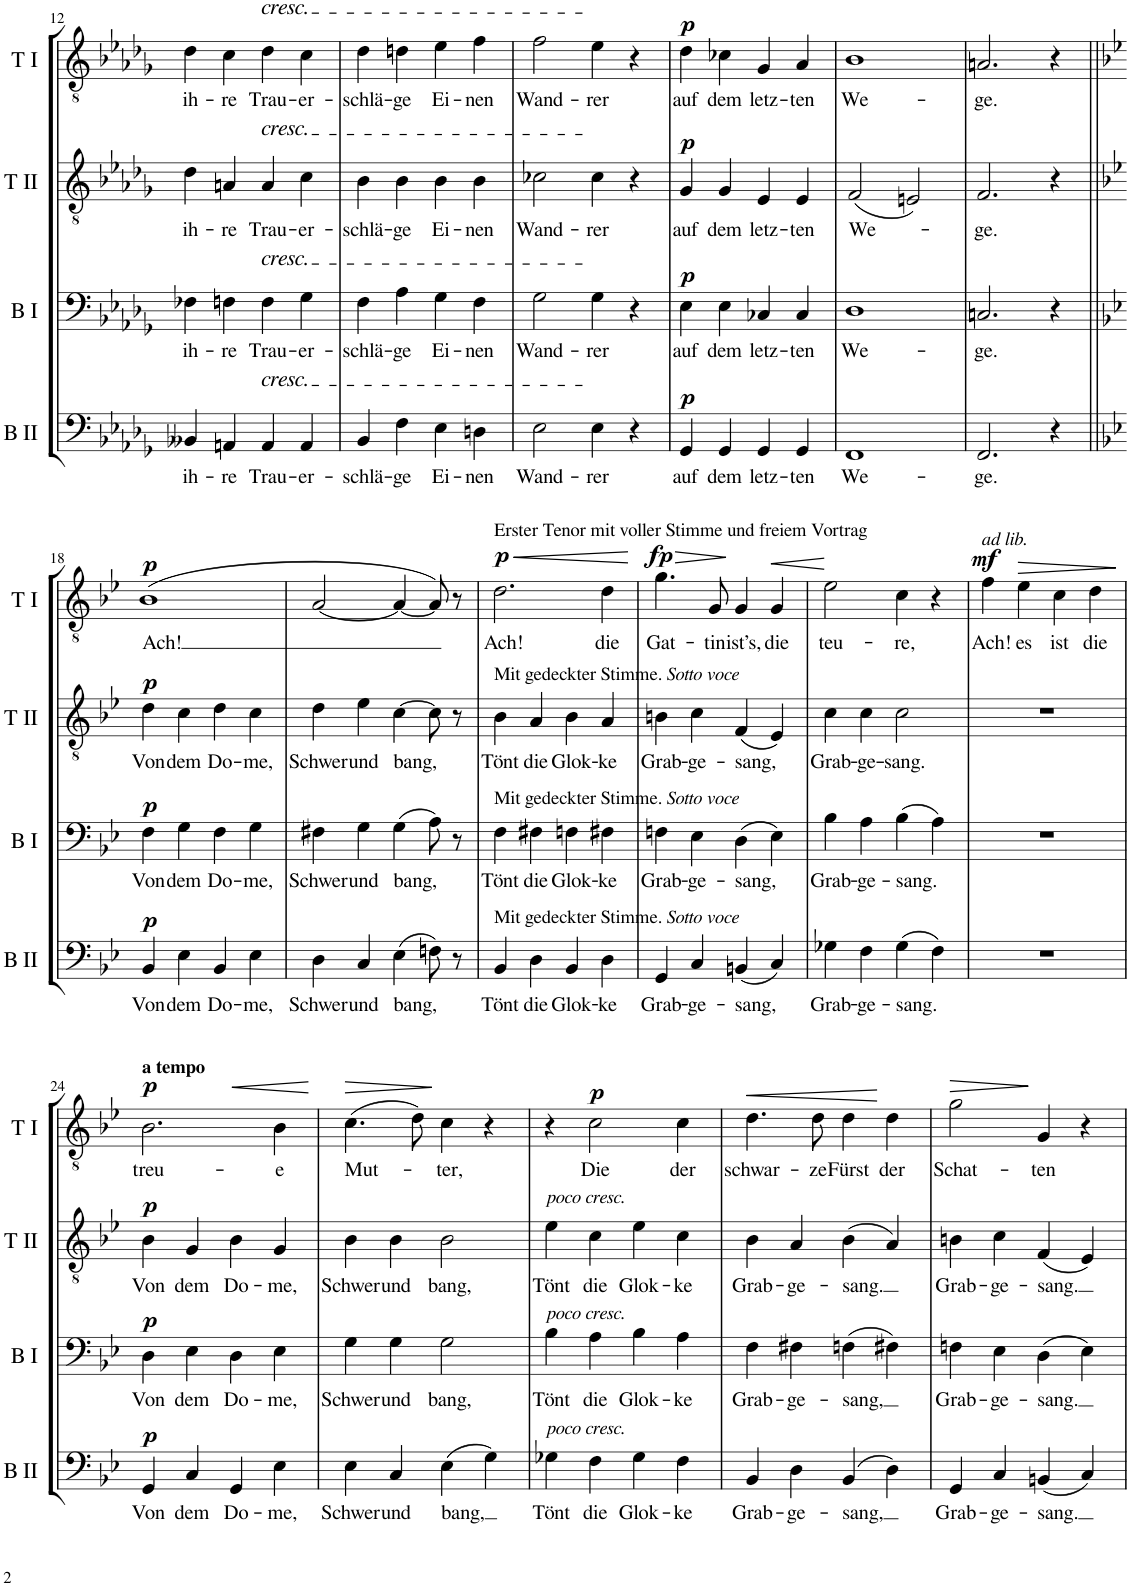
**kern	**text	**dynam	**kern	**text	**dynam	**kern	**text	**dynam	**kern	**text	**dynam
*part4	*part4	*part4	*part3	*part3	*part3	*part2	*part2	*part2	*part1	*part1	*part1
*staff4	*staff4	*staff4	*staff3	*staff3	*staff3	*staff2	*staff2	*staff2	*staff1	*staff1	*staff1
*I"Bass II.	*	*	*I"Bass I.	*	*	*I"Tenor II.	*	*	*I"Tenor I.	*	*
*I'B II	*	*	*I'B I	*	*	*I'T II	*	*	*I'T I	*	*
!!LO:PB:g=z
*clefF4	*	*	*clefF4	*	*	*clefGv2	*	*	*clefGv2	*	*
*k[b-e-a-d-g-]	*	*	*k[b-e-a-d-g-]	*	*	*k[b-e-a-d-g-]	*	*	*k[b-e-a-d-g-]	*	*
*M4/4	*	*	*M4/4	*	*	*M4/4	*	*	*M4/4	*	*
*met(c)	*	*	*met(c)	*	*	*met(c)	*	*	*met(c)	*	*
=12	=12	=12	=12	=12	=12	=12	=12	=12	=12	=12	=12
!	!LO:LY:b	!	!	!LO:LY:b	!	!	!LO:LY:b	!	!	!LO:LY:b	!
4BB--X/	ih-	.	4F-X\	ih-	.	4d-\	ih-	.	4d-\	ih-	.
!	!LO:LY:b	!	!	!LO:LY:b	!	!	!LO:LY:b	!	!	!LO:LY:b	!
4AAn/	-re	.	4Fn\	-re	.	4An/	-re	.	4c\	-re	.
!	!	!	!	!	!	!	!	!	!LO:TX:a:i:t=cresc.	!	!
!	!	!	!	!	!	!LO:TX:a:i:t=cresc.	!	!	!	!	!
!	!	!	!LO:TX:a:i:t=cresc.	!	!	!	!	!	!	!	!
!LO:TX:a:i:t=cresc.	!	!	!	!	!	!	!	!	!	!	!
!	!LO:LY:b	!	!	!LO:LY:b	!	!	!LO:LY:b	!	!	!LO:LY:b	!
4AA/	Trau-	.	4F\	Trau-	.	4A/	Trau-	.	4d-\	Trau-	.
!	!LO:LY:b	!	!	!LO:LY:b	!	!	!LO:LY:b	!	!	!LO:LY:b	!
4AA/	-er-	.	4G-\	-er-	.	4c\	-er-	.	4c\	-er-	.
=13	=13	=13	=13	=13	=13	=13	=13	=13	=13	=13	=13
!	!LO:LY:b	!	!	!LO:LY:b	!	!	!LO:LY:b	!	!	!LO:LY:b	!
4BB-/	-schlä-	.	4F\	-schlä-	.	4B-\	-schlä-	.	4d-\	-schlä-	.
!	!LO:LY:b	!	!	!LO:LY:b	!	!	!LO:LY:b	!	!	!LO:LY:b	!
4F\	-ge	.	4A-\	-ge	.	4B-\	-ge	.	4dn\	-ge	.
!	!LO:LY:b	!	!	!LO:LY:b	!	!	!LO:LY:b	!	!	!LO:LY:b	!
4E-\	Ei-	.	4G-\	Ei-	.	4B-\	Ei-	.	4e-\	Ei-	.
!	!LO:LY:b	!	!	!LO:LY:b	!	!	!LO:LY:b	!	!	!LO:LY:b	!
4Dn\	-nen	.	4F\	-nen	.	4B-\	-nen	.	4f\	-nen	.
=14	=14	=14	=14	=14	=14	=14	=14	=14	=14	=14	=14
!	!LO:LY:b	!	!	!LO:LY:b	!	!	!LO:LY:b	!	!	!LO:LY:b	!
2E-\	Wand-	.	2G-\	Wand-	.	2c-X\	Wand-	.	2f\	Wand-	.
!	!LO:LY:b	!	!	!LO:LY:b	!	!	!LO:LY:b	!	!	!LO:LY:b	!
4E-\	-rer	.	4G-\	-rer	.	4c-\	-rer	.	4e-\	-rer	.
4r	.	.	4r	.	.	4r	.	.	4r	.	.
=15	=15	=15	=15	=15	=15	=15	=15	=15	=15	=15	=15
!	!LO:LY:b	!LO:DY:a	!	!LO:LY:b	!LO:DY:a	!	!LO:LY:b	!LO:DY:a	!	!LO:LY:b	!LO:DY:a
4GG-/	auf	p	4E-\	auf	p	4G-/	auf	p	4d-\	auf	p
!	!LO:LY:b	!	!	!LO:LY:b	!	!	!LO:LY:b	!	!	!LO:LY:b	!
4GG-/	dem	.	4E-\	dem	.	4G-/	dem	.	4c-X\	dem	.
!	!LO:LY:b	!	!	!LO:LY:b	!	!	!LO:LY:b	!	!	!LO:LY:b	!
4GG-/	letz-	.	4C-X/	letz-	.	4E-/	letz-	.	4G-/	letz-	.
!	!LO:LY:b	!	!	!LO:LY:b	!	!	!LO:LY:b	!	!	!LO:LY:b	!
4GG-/	-ten	.	4C-/	-ten	.	4E-/	-ten	.	4A-/	-ten	.
=16	=16	=16	=16	=16	=16	=16	=16	=16	=16	=16	=16
!	!LO:LY:b	!	!	!LO:LY:b	!	!	!LO:LY:b	!	!	!LO:LY:b	!
1FF	We-	.	1D-	We-	.	(2F/	We-	.	1B-	We-	.
.	.	.	.	.	.	2En/)	.	.	.	.	.
=17	=17	=17	=17	=17	=17	=17	=17	=17	=17	=17	=17
!	!LO:LY:b	!	!	!LO:LY:b	!	!	!LO:LY:b	!	!	!LO:LY:b	!
2.FF/	-ge.	.	2.Cn/	-ge.	.	2.F/	-ge.	.	2.An/	-ge.	.
4r	.	.	4r	.	.	4r	.	.	4r	.	.
!!LO:LB:g=z
=18||	=18||	=18||	=18||	=18||	=18||	=18||	=18||	=18||	=18||	=18||	=18||
*k[b-e-]	*	*	*k[b-e-]	*	*	*k[b-e-]	*	*	*k[b-e-]	*	*
!	!LO:LY:b	!LO:DY:a	!	!LO:LY:b	!LO:DY:a	!	!LO:LY:b	!LO:DY:a	!	!LO:LY:b	!LO:DY:a
4BB-/	Von	p	4F\	Von	p	4d\	Von	p	(1B-	Ach!	p
!	!LO:LY:b	!	!	!LO:LY:b	!	!	!LO:LY:b	!	!	!	!
4E-\	dem	.	4G\	dem	.	4c\	dem	.	.	.	.
!	!LO:LY:b	!	!	!LO:LY:b	!	!	!LO:LY:b	!	!	!	!
4BB-/	Do-	.	4F\	Do-	.	4d\	Do-	.	.	.	.
!	!LO:LY:b	!	!	!LO:LY:b	!	!	!LO:LY:b	!	!	!	!
4E-\	-me,	.	4G\	-me,	.	4c\	-me,	.	.	.	.
=19	=19	=19	=19	=19	=19	=19	=19	=19	=19	=19	=19
!	!LO:LY:b	!	!	!LO:LY:b	!	!	!LO:LY:b	!	!	!	!
4D\	Schwer	.	4F#X\	Schwer	.	4d\	Schwer	.	[2A/	.	.
!	!LO:LY:b	!	!	!LO:LY:b	!	!	!LO:LY:b	!	!	!	!
4C/	und	.	4G\	und	.	4e-\	und	.	.	.	.
!	!LO:LY:b	!	!	!LO:LY:b	!	!	!LO:LY:b	!	!	!	!
(4E-\	bang,	.	(4G\	bang,	.	[4c\	bang,	.	4A/_	.	.
8Fn\)	.	.	8A\)	.	.	8c\]	.	.	8A/])	.	.
8r	.	.	8r	.	.	8r	.	.	8r	.	.
=20	=20	=20	=20	=20	=20	=20	=20	=20	=20	=20	=20
!	!	!	!	!	!	!	!	!	!LO:TX:a:t=Erster Tenor mit voller Stimme und freiem Vortrag	!	!
!	!	!	!	!	!	!LO:TX:a:t=Mit gedeckter Stimme.	!	!	!	!	!
!	!	!	!	!	!	!LO:TX:a:i:t=Sotto voce	!	!	!	!	!
!	!	!	!LO:TX:a:t=Mit gedeckter Stimme.	!	!	!	!	!	!	!	!
!	!	!	!LO:TX:a:i:t=Sotto voce	!	!	!	!	!	!	!	!
!LO:TX:a:t=Mit gedeckter Stimme.	!	!	!	!	!	!	!	!	!	!	!
!LO:TX:a:i:t=Sotto voce	!	!	!	!	!	!	!	!	!	!	!
!	!LO:LY:b	!	!	!LO:LY:b	!	!	!LO:LY:b	!	!	!LO:LY:b	!LO:HP:b
!	!	!	!	!	!	!	!	!	!	!	!LO:DY:n=1:a
4BB-/	Tönt	.	4F\	Tönt	.	4B-\	Tönt	.	2.d\	Ach!	< p
!	!LO:LY:b	!	!	!LO:LY:b	!	!	!LO:LY:b	!	!	!	!
4D\	die	.	4F#X\	die	.	4A/	die	.	.	.	.
!	!LO:LY:b	!	!	!LO:LY:b	!	!	!LO:LY:b	!	!	!	!
4BB-/	Glok-	.	4Fn\	Glok-	.	4B-\	Glok-	.	.	.	.
!	!LO:LY:b	!	!	!LO:LY:b	!	!	!LO:LY:b	!	!	!LO:LY:b	!
4D\	-ke	.	4F#X\	-ke	.	4A/	-ke	.	4d\	die	.
.	.	.	.	.	.	.	.	.	.	.	[
=21	=21	=21	=21	=21	=21	=21	=21	=21	=21	=21	=21
!	!LO:LY:b	!	!	!LO:LY:b	!	!	!LO:LY:b	!	!	!LO:LY:b	!LO:HP:b
!	!	!	!	!	!	!	!	!	!	!	!LO:DY:n=1:a
4GG/	Grab-	.	4Fn\	Grab-	.	4Bn\	Grab-	.	4.g\	Gat-	> fp
!	!LO:LY:b	!	!	!LO:LY:b	!	!	!LO:LY:b	!	!	!	!
4C/	-ge-	.	4E-\	-ge-	.	4c\	-ge-	.	.	.	.
!	!	!	!	!	!	!	!	!	!	!LO:LY:b	!
.	.	.	.	.	.	.	.	.	8G/	-tin	.
!	!LO:LY:b	!	!	!LO:LY:b	!	!	!LO:LY:b	!	!	!LO:LY:b	!
(4BBn/	-sang,	.	(4D\	-sang,	.	(4F/	-sang,	.	4G/	ist’s,	]
!	!	!	!	!	!	!	!	!	!	!LO:LY:b	!LO:HP:b
4C/)	.	.	4E-\)	.	.	4E-/)	.	.	4G/	die	<
.	.	.	.	.	.	.	.	.	.	.	[
=22	=22	=22	=22	=22	=22	=22	=22	=22	=22	=22	=22
!	!LO:LY:b	!	!	!LO:LY:b	!	!	!LO:LY:b	!	!	!LO:LY:b	!
4G-X\	Grab-	.	4B-\	Grab-	.	4c\	Grab-	.	2e-\	teu-	.
!	!LO:LY:b	!	!	!LO:LY:b	!	!	!LO:LY:b	!	!	!	!
4F\	-ge-	.	4A\	-ge-	.	4c\	-ge-	.	.	.	.
!	!LO:LY:b	!	!	!LO:LY:b	!	!	!LO:LY:b	!	!	!LO:LY:b	!
(4G-\	-sang.	.	(4B-\	-sang.	.	2c\	-sang.	.	4c\	-re,	.
4F\)	.	.	4A\)	.	.	.	.	.	4r	.	.
=23	=23	=23	=23	=23	=23	=23	=23	=23	=23	=23	=23
!	!	!	!	!	!	!	!	!	!LO:TX:a:i:t=ad lib.	!	!
!	!	!	!	!	!	!	!	!	!	!LO:LY:b	!LO:DY:a
1r	.	.	1r	.	.	1r	.	.	4f\	Ach!	mf
!	!	!	!	!	!	!	!	!	!	!LO:LY:b	!LO:HP:b
.	.	.	.	.	.	.	.	.	4e-\	es	>
!	!	!	!	!	!	!	!	!	!	!LO:LY:b	!
.	.	.	.	.	.	.	.	.	4c\	ist	.
!	!	!	!	!	!	!	!	!	!	!LO:LY:b	!
.	.	.	.	.	.	.	.	.	4d\	die	.
.	.	.	.	.	.	.	.	.	.	.	]
!!LO:LB:g=z
=24	=24	=24	=24	=24	=24	=24	=24	=24	=24	=24	=24
!	!	!	!	!	!	!	!	!	!LO:TX:a:B:t=a tempo	!	!
!	!LO:LY:b	!LO:DY:a	!	!LO:LY:b	!LO:DY:a	!	!LO:LY:b	!LO:DY:a	!	!LO:LY:b	!LO:HP:b
!	!	!	!	!	!	!	!	!	!	!	!LO:DY:n=1:a
4GG/	Von	p	4D\	Von	p	4B-\	Von	p	2.B-\	treu-	< p
!	!LO:LY:b	!	!	!LO:LY:b	!	!	!LO:LY:b	!	!	!	!
4C/	dem	.	4E-\	dem	.	4G/	dem	.	.	.	.
!	!LO:LY:b	!	!	!LO:LY:b	!	!	!LO:LY:b	!	!	!	!
4GG/	Do-	.	4D\	Do-	.	4B-\	Do-	.	.	.	.
!	!LO:LY:b	!	!	!LO:LY:b	!	!	!LO:LY:b	!	!	!LO:LY:b	!
4E-\	-me,	.	4E-\	-me,	.	4G/	-me,	.	4B-\	-e	.
.	.	.	.	.	.	.	.	.	.	.	[
=25	=25	=25	=25	=25	=25	=25	=25	=25	=25	=25	=25
!	!LO:LY:b	!	!	!LO:LY:b	!	!	!LO:LY:b	!	!	!LO:LY:b	!LO:HP:b
4E-\	Schwer	.	4G\	Schwer	.	4B-\	Schwer	.	(4.c\	Mut-	>
!	!LO:LY:b	!	!	!LO:LY:b	!	!	!LO:LY:b	!	!	!	!
4C/	und	.	4G\	und	.	4B-\	und	.	.	.	.
.	.	.	.	.	.	.	.	.	8d\)	.	.
!	!LO:LY:b	!	!	!LO:LY:b	!	!	!LO:LY:b	!	!	!LO:LY:b	!
(4E-\	bang,	.	2G\	bang,	.	2B-\	bang,	.	4c\	-ter,	]
4G\)	.	.	.	.	.	.	.	.	4r	.	.
=26	=26	=26	=26	=26	=26	=26	=26	=26	=26	=26	=26
!	!	!	!	!	!	!LO:TX:a:i:t=poco cresc.	!	!	!	!	!
!	!	!	!LO:TX:a:i:t=poco cresc.	!	!	!	!	!	!	!	!
!LO:TX:a:i:t=poco cresc.	!	!	!	!	!	!	!	!	!	!	!
!	!LO:LY:b	!	!	!LO:LY:b	!	!	!LO:LY:b	!	!	!	!
4G-X\	Tönt	.	4B-\	Tönt	.	4e-\	Tönt	.	4r	.	.
!	!LO:LY:b	!	!	!LO:LY:b	!	!	!LO:LY:b	!	!	!LO:LY:b	!LO:DY:a
4F\	die	.	4A\	die	.	4c\	die	.	2c\	Die	p
!	!LO:LY:b	!	!	!LO:LY:b	!	!	!LO:LY:b	!	!	!	!
4G-\	Glok-	.	4B-\	Glok-	.	4e-\	Glok-	.	.	.	.
!	!LO:LY:b	!	!	!LO:LY:b	!	!	!LO:LY:b	!	!	!LO:LY:b	!
4F\	-ke	.	4A\	-ke	.	4c\	-ke	.	4c\	der	.
=27	=27	=27	=27	=27	=27	=27	=27	=27	=27	=27	=27
!	!LO:LY:b	!	!	!LO:LY:b	!	!	!LO:LY:b	!	!	!LO:LY:b	!LO:HP:b
4BB-/	Grab-	.	4F\	Grab-	.	4B-\	Grab-	.	4.d\	schwar-	<
!	!LO:LY:b	!	!	!LO:LY:b	!	!	!LO:LY:b	!	!	!	!
4D\	-ge-	.	4F#X\	-ge-	.	4A/	-ge-	.	.	.	.
!	!	!	!	!	!	!	!	!	!	!LO:LY:b	!
.	.	.	.	.	.	.	.	.	8d\	-ze	.
!	!LO:LY:b	!	!	!LO:LY:b	!	!	!LO:LY:b	!	!	!LO:LY:b	!
(4BB-/	-sang,	.	(4Fn\	-sang,	.	(4B-\	-sang.	.	4d\	Fürst	.
!	!	!	!	!	!	!	!	!	!	!LO:LY:b	!
4D\)	.	.	4F#X\)	.	.	4A/)	.	.	4d\	der	[
=28	=28	=28	=28	=28	=28	=28	=28	=28	=28	=28	=28
!	!LO:LY:b	!	!	!LO:LY:b	!	!	!LO:LY:b	!	!	!LO:LY:b	!LO:HP:b
4GG/	Grab-	.	4Fn\	Grab-	.	4Bn\	Grab-	.	2g\	Schat-	>
!	!LO:LY:b	!	!	!LO:LY:b	!	!	!LO:LY:b	!	!	!	!
4C/	-ge-	.	4E-\	-ge-	.	4c\	-ge-	.	.	.	.
!	!LO:LY:b	!	!	!LO:LY:b	!	!	!LO:LY:b	!	!	!LO:LY:b	!
(4BBn/	-sang.	.	(4D\	-sang.	.	(4F/	-sang.	.	4G/	-ten	]
4C/)	.	.	4E-\)	.	.	4E-/)	.	.	4r	.	.
=	=	=	=	=	=	=	=	=	=	=	=
*-	*-	*-	*-	*-	*-	*-	*-	*-	*-	*-	*-
